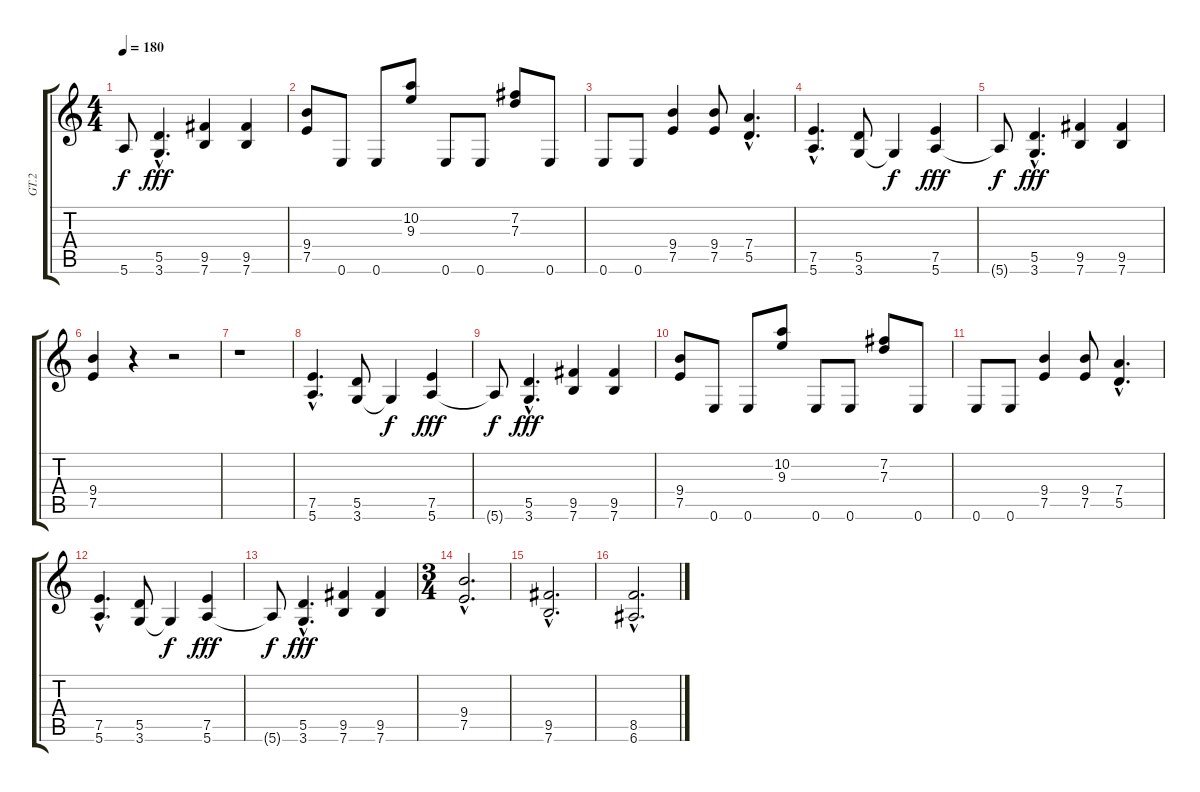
\track ("GT.2" "GT.2") {instrument distortionguitar}
\staff {score tabs}
\tuning (E4 B3 G3 D3 A2 E2) {hide}
\ts (4 4)
\tempo 180
\clef g2
\ks c
5.6{t}.8{dy f} (5.5{hac} 3.6{hac}).4{d dy fff} (9.5 7.6).4 (9.5 7.6).4 |
(9.4 7.5).8 0.6.8 0.6.8 (10.2 9.3).8 0.6.8 0.6.8 (7.2 7.3).8 0.6.8 |
0.6.8 0.6.8 (9.4 7.5).4 (9.4 7.5).8 (7.4{hac} 5.5{hac}).4{d} |
(7.5{hac} 5.6{hac}).4{d} (5.5 3.6).8 3.6{t}.4{dy f} (7.5 5.6).4{dy fff} |
5.6{t}.8{dy f} (5.5{hac} 3.6{hac}).4{d dy fff} (9.5 7.6).4 (9.5 7.6).4 |
(9.4 7.5).4 r.4 r.2 |
r.1 |
(7.5{hac} 5.6{hac}).4{d} (5.5 3.6).8 3.6{t}.4{dy f} (7.5 5.6).4{dy fff} |
5.6{t}.8{dy f} (5.5{hac} 3.6{hac}).4{d dy fff} (9.5 7.6).4 (9.5 7.6).4 |
(9.4 7.5).8 0.6.8 0.6.8 (10.2 9.3).8 0.6.8 0.6.8 (7.2 7.3).8 0.6.8 |
0.6.8 0.6.8 (9.4 7.5).4 (9.4 7.5).8 (7.4{hac} 5.5{hac}).4{d} |
(7.5{hac} 5.6{hac}).4{d} (5.5 3.6).8 3.6{t}.4{dy f} (7.5 5.6).4{dy fff} |
5.6{t}.8{dy f} (5.5{hac} 3.6{hac}).4{d dy fff} (9.5 7.6).4 (9.5 7.6).4 |
\ts (3 4)
(9.4{hac} 7.5{hac}).2{d} |
(9.5{hac} 7.6{hac}).2{d} |
(8.5{hac} 6.6{hac}).2{d}
